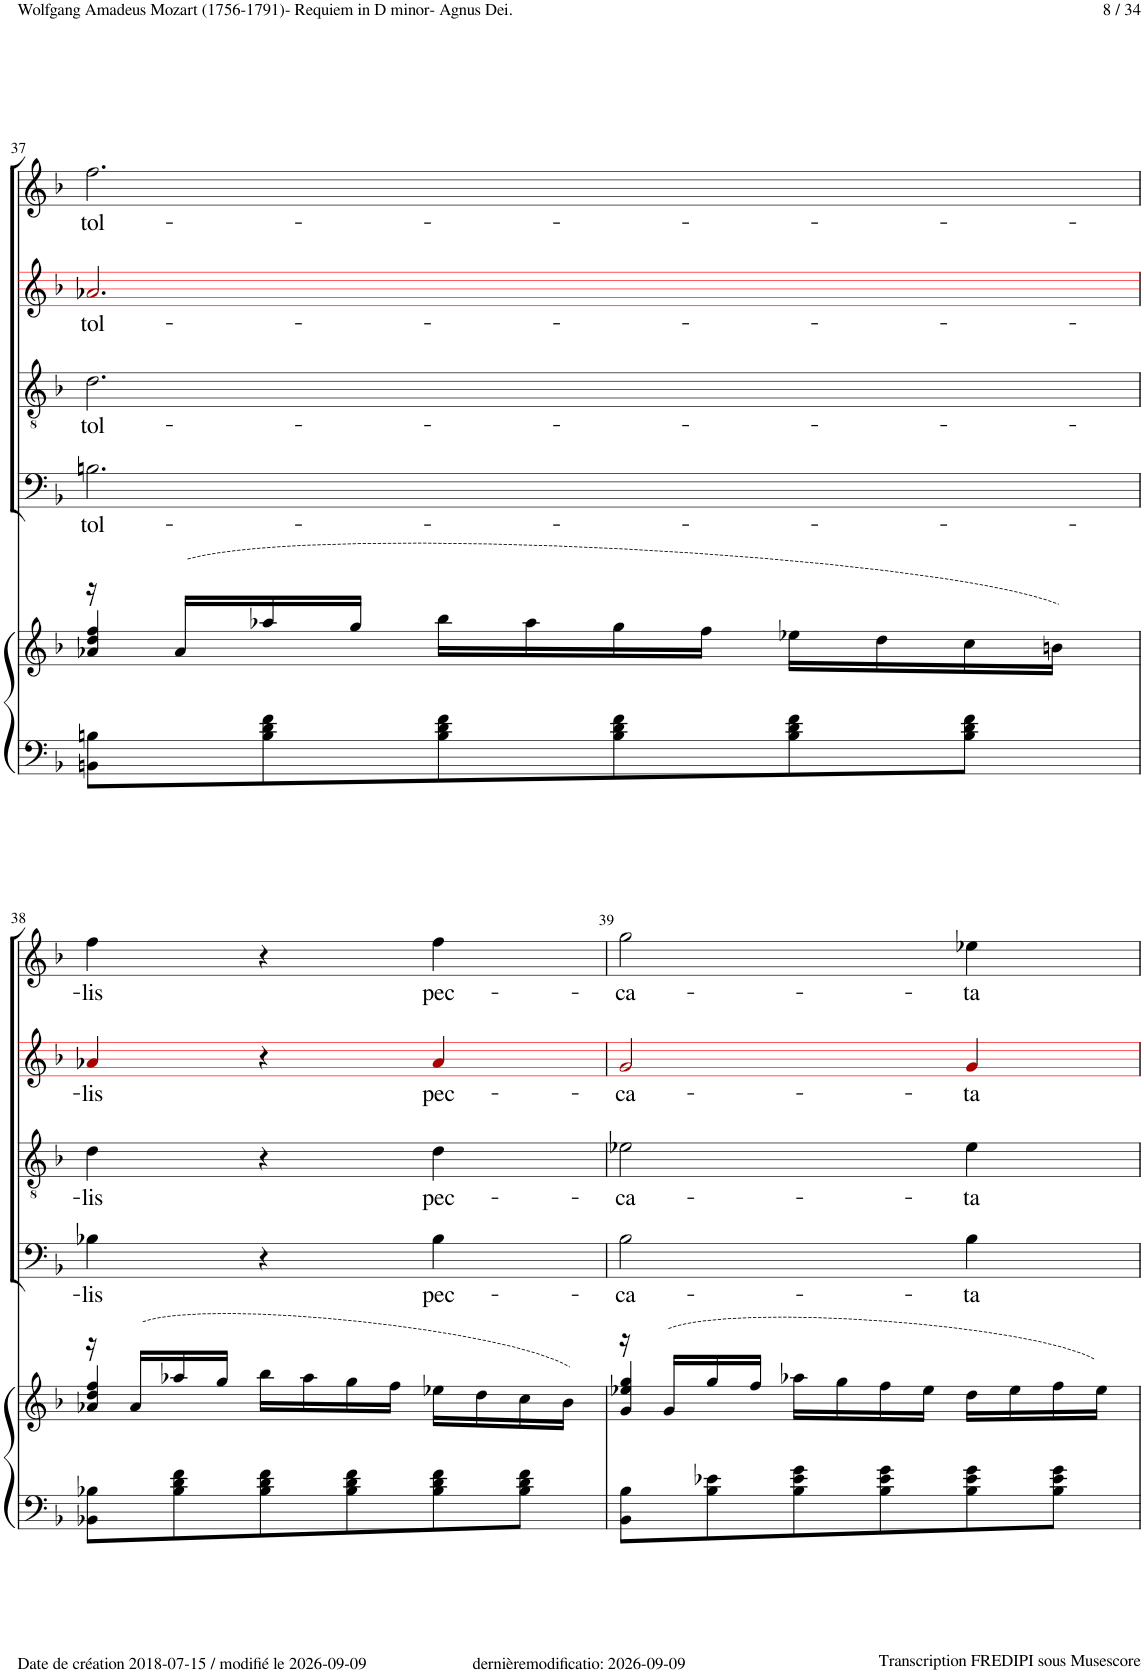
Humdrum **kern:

**kern	**kern	**kern	**text	**kern	**text	**kern	**text	**kern	**text
*part5	*part5	*part4	*part4	*part3	*part3	*part2	*part2	*part1	*part1
*staff6	*staff5	*staff4	*staff4	*staff3	*staff3	*staff2	*staff2	*staff1	*staff1
*I"Piano	*	*I"Bass	*	*I"Tenor	*	*I"Alto	*	*I"Soprano	*
*I'Pno	*	*	*	*	*	*	*	*	*
!!LO:PB:g=z
*clefF4	*clefG2	*clefF4	*	*clefGv2	*	*clefG2	*	*clefG2	*
*	*	*	*	*	*	*ITrd1c2	*	*	*
*k[b-]	*k[b-]	*k[b-]	*	*k[b-]	*	*k[b-]	*	*k[b-]	*
*M3/4	*M3/4	*M3/4	*	*M3/4	*	*M3/4	*	*M3/4	*
=37	=37	=37	=37	=37	=37	=37	=37	=37	=37
*	*^	*	*	*	*	*	*	*	*
!	!	!	!	!LO:LY:b	!	!LO:LY:b	!	!LO:LY:b	!	!LO:LY:b
8BBn\ 8Bn\L	16r	4a-X/ 4dd/ 4ff/	2.Bn!\	tol-	2.d!\	tol-	2.a-X!i/	tol-	2.ff!\	tol-
.	(16a-/LL	.	.	.	.	.	.	.	.	.
8B\ 8d\ 8f\	16aa-X/	.	.	.	.	.	.	.	.	.
.	16gg/JJ	.	.	.	.	.	.	.	.	.
8B\ 8d\ 8f\	16bb-\LL	2ryy	.	.	.	.	.	.	.	.
.	16aa-\	.	.	.	.	.	.	.	.	.
8B\ 8d\ 8f\	16gg\	.	.	.	.	.	.	.	.	.
.	16ff\JJ	.	.	.	.	.	.	.	.	.
8B\ 8d\ 8f\	16ee-X\LL	.	.	.	.	.	.	.	.	.
.	16dd\	.	.	.	.	.	.	.	.	.
8B\ 8d\ 8f\J	16cc\	.	.	.	.	.	.	.	.	.
.	16bn\JJ)	.	.	.	.	.	.	.	.	.
!!LO:LB:g=z
=38	=38	=38	=38	=38	=38	=38	=38	=38	=38	=38
!	!	!	!	!LO:LY:b	!	!LO:LY:b	!	!LO:LY:b	!	!LO:LY:b
8BB-X\ 8B-X\L	16r	4a-X/ 4dd/ 4ff/	4B-X!\	-lis	4d!\	-lis	4a-X!i/	-lis	4ff!\	-lis
.	(16a-/LL	.	.	.	.	.	.	.	.	.
8B-\ 8d\ 8f\	16aa-X/	.	.	.	.	.	.	.	.	.
.	16gg/JJ	.	.	.	.	.	.	.	.	.
8B-\ 8d\ 8f\	16bb-\LL	2ryy	4r	.	4r	.	4r	.	4r	.
.	16aa-\	.	.	.	.	.	.	.	.	.
8B-\ 8d\ 8f\	16gg\	.	.	.	.	.	.	.	.	.
.	16ff\JJ	.	.	.	.	.	.	.	.	.
!	!	!	!	!LO:LY:b	!	!LO:LY:b	!	!LO:LY:b	!	!LO:LY:b
8B-\ 8d\ 8f\	16ee-X\LL	.	4B-!\	pec-	4d!\	pec-	4a-!i/	pec-	4ff!\	pec-
.	16dd\	.	.	.	.	.	.	.	.	.
8B-\ 8d\ 8f\J	16cc\	.	.	.	.	.	.	.	.	.
.	16b-\JJ)	.	.	.	.	.	.	.	.	.
=39	=39	=39	=39	=39	=39	=39	=39	=39	=39	=39
!	!	!	!	!LO:LY:b	!	!LO:LY:b	!	!LO:LY:b	!	!LO:LY:b
8BB-\ 8B-\L	16r	4g/ 4ee-X/ 4gg/	2B-!\	-ca-	2e-X!\	-ca-	2g!i/	-ca-	2gg!\	-ca-
.	(16g/LL	.	.	.	.	.	.	.	.	.
8B-\ 8e-X\	16gg/	.	.	.	.	.	.	.	.	.
.	16ff/JJ	.	.	.	.	.	.	.	.	.
8B-\ 8e-\ 8g\	16aa-X\LL	2ryy	.	.	.	.	.	.	.	.
.	16gg\	.	.	.	.	.	.	.	.	.
8B-\ 8e-\ 8g\	16ff\	.	.	.	.	.	.	.	.	.
.	16ee-\JJ	.	.	.	.	.	.	.	.	.
!	!	!	!	!LO:LY:b	!	!LO:LY:b	!	!LO:LY:b	!	!LO:LY:b
8B-\ 8e-\ 8g\	16dd\LL	.	4B-!\	-ta	4e-!\	-ta	4g!i/	-ta	4ee-X!\	-ta
.	16ee-\	.	.	.	.	.	.	.	.	.
8B-\ 8e-\ 8g\J	16ff\	.	.	.	.	.	.	.	.	.
.	16ee-\JJ)	.	.	.	.	.	.	.	.	.
*	*v	*v	*	*	*	*	*	*	*	*
=	=	=	=	=	=	=	=	=	=
*-	*-	*-	*-	*-	*-	*-	*-	*-	*-
